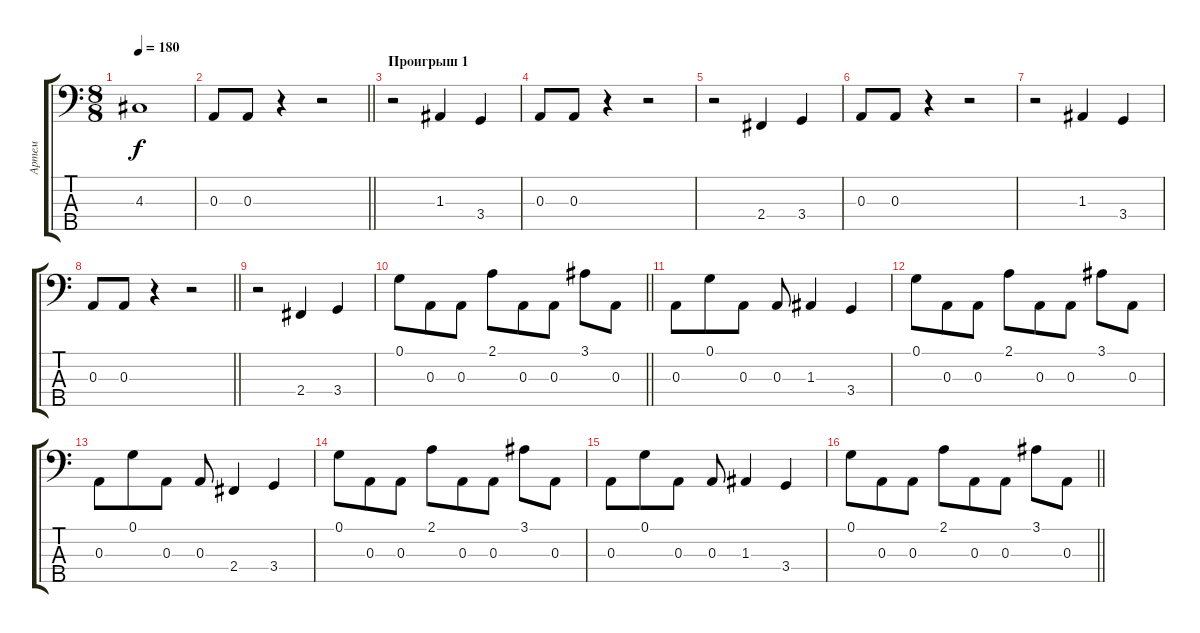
\track ("Артем" "Артем") {instrument electricbassfinger}
\staff {score tabs}
\tuning (G2 D2 A1 E1 B0) {hide}
\ts (8 8)
\tempo 180
\clef f4
\ks c
4.3{t}.1{dy f} |
\barLineRight lightlight
0.3.8 0.3.8 r.4 r.2 |
\section ("" "Проигрыш 1")
r.2 1.3.4 3.4.4 |
0.3.8 0.3.8 r.4 r.2 |
r.2 2.4.4 3.4.4 |
0.3.8 0.3.8 r.4 r.2 |
r.2 1.3.4 3.4.4 |
\barLineRight lightlight
0.3.8 0.3.8 r.4 r.2 |
r.2 2.4.4 3.4.4 |
\barLineRight lightlight
0.1.8 0.3.8 0.3.8 2.1.8 0.3.8 0.3.8 3.1.8 0.3.8 |
0.3.8 0.1.8 0.3.8 0.3.8 1.3.4 3.4.4 |
0.1.8 0.3.8 0.3.8 2.1.8 0.3.8 0.3.8 3.1.8 0.3.8 |
0.3.8 0.1.8 0.3.8 0.3.8 2.4.4 3.4.4 |
0.1.8 0.3.8 0.3.8 2.1.8 0.3.8 0.3.8 3.1.8 0.3.8 |
0.3.8 0.1.8 0.3.8 0.3.8 1.3.4 3.4.4 |
\barLineRight lightlight
0.1.8 0.3.8 0.3.8 2.1.8 0.3.8 0.3.8 3.1.8 0.3.8
